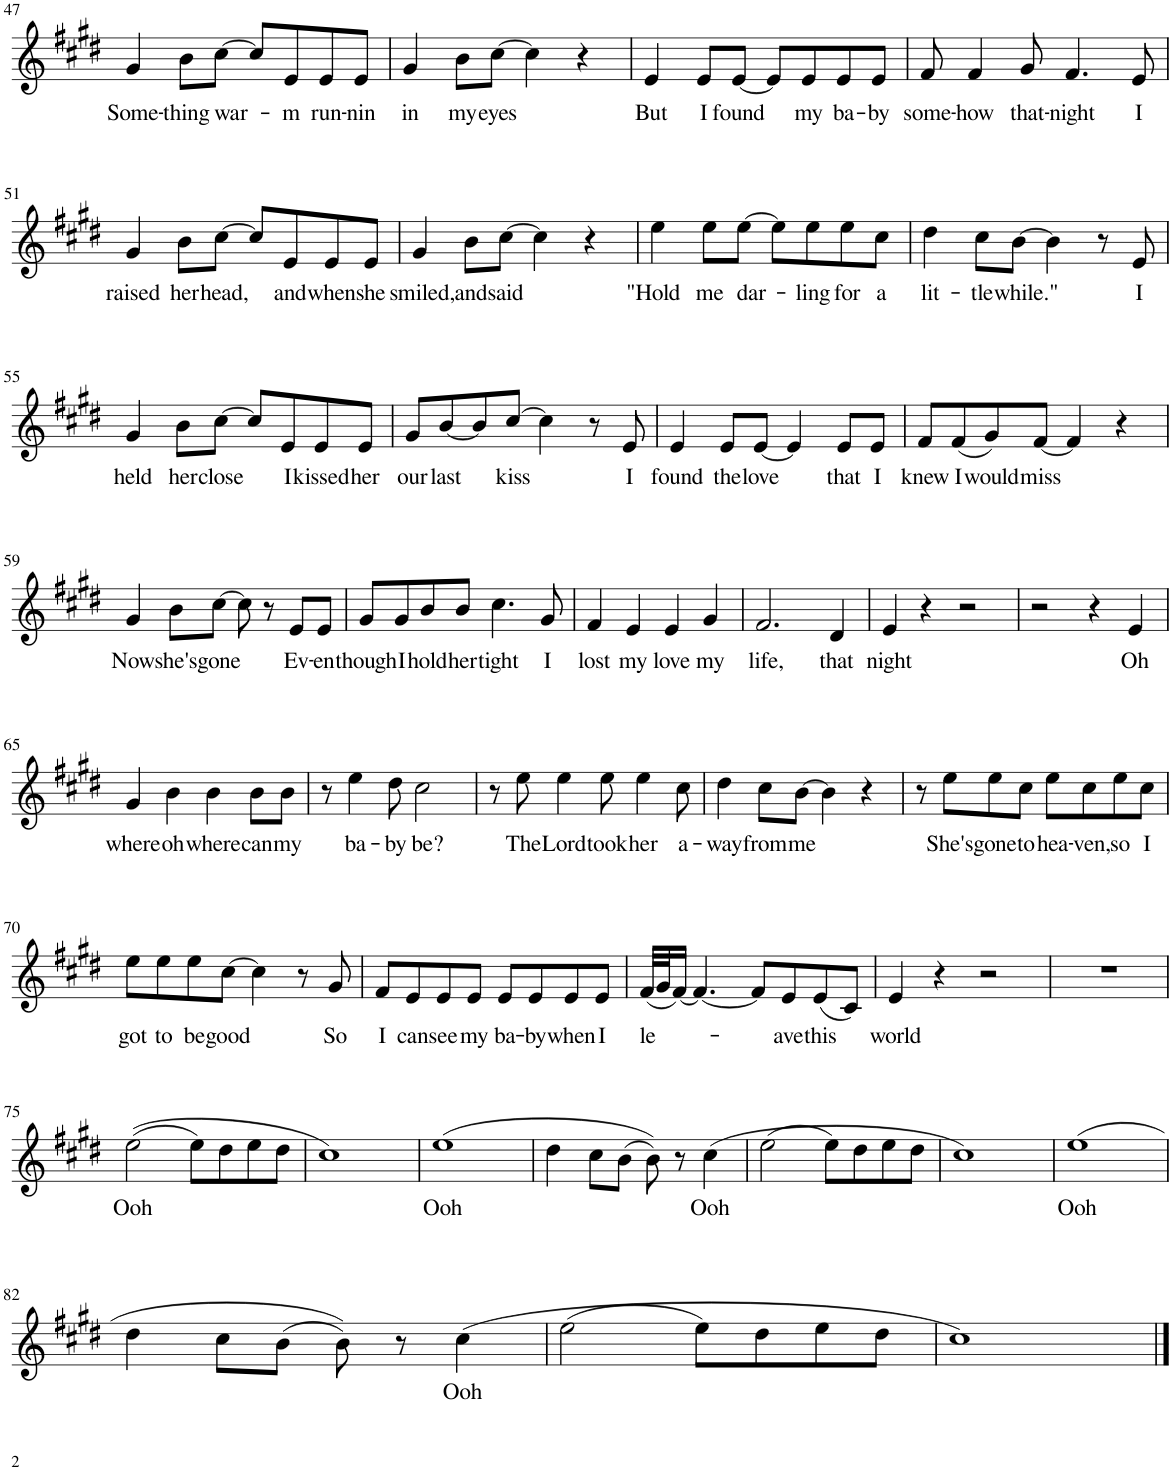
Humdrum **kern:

**kern	**text
*part1	*part1
*staff1	*staff1
*I"Soprano	*
*I'S.	*
!!LO:PB:g=z
*clefG2	*
*k[f#c#g#d#]	*
*M4/4	*
=47	=47
!	!LO:LY:b
4g#/	Some-
!	!LO:LY:b
8b\L	-thing
!	!LO:LY:b
[8cc#\J	war-
8cc#/L]	.
!	!LO:LY:b
8e/	-m
!	!LO:LY:b
8e/	run-
!	!LO:LY:b
8e/J	-nin
=48	=48
!	!LO:LY:b
4g#/	in
!	!LO:LY:b
8b\L	my
!	!LO:LY:b
[8cc#\J	eyes
4cc#\]	.
4r	.
=49	=49
!	!LO:LY:b
4e/	But
!	!LO:LY:b
8e/L	I
!	!LO:LY:b
[8e/J	found
8e/L]	.
!	!LO:LY:b
8e/	my
!	!LO:LY:b
8e/	ba-
!	!LO:LY:b
8e/J	-by
=50	=50
!	!LO:LY:b
8f#/	some-
!	!LO:LY:b
4f#/	-how
!	!LO:LY:b
8g#/	that-
!	!LO:LY:b
4.f#/	-night
!	!LO:LY:b
8e/	I
!!LO:LB:g=z
=51	=51
!	!LO:LY:b
4g#/	raised
!	!LO:LY:b
8b\L	her
!	!LO:LY:b
[8cc#\J	head,
8cc#/L]	.
!	!LO:LY:b
8e/	and
!	!LO:LY:b
8e/	when
!	!LO:LY:b
8e/J	she
=52	=52
!	!LO:LY:b
4g#/	smiled,
!	!LO:LY:b
8b\L	and
!	!LO:LY:b
[8cc#\J	said
4cc#\]	.
4r	.
=53	=53
!	!LO:LY:b
4ee\	"Hold
!	!LO:LY:b
8ee\L	me
!	!LO:LY:b
[8ee\J	dar-
8ee\L]	.
!	!LO:LY:b
8ee\	-ling
!	!LO:LY:b
8ee\	for
!	!LO:LY:b
8cc#\J	a
=54	=54
!	!LO:LY:b
4dd#\	lit-
!	!LO:LY:b
8cc#\L	-tle
!	!LO:LY:b
[8b\J	while."
4b\]	.
8r	.
!	!LO:LY:b
8e/	I
!!LO:LB:g=z
=55	=55
!	!LO:LY:b
4g#/	held
!	!LO:LY:b
8b\L	her
!	!LO:LY:b
[8cc#\J	close
8cc#/L]	.
!	!LO:LY:b
8e/	I
!	!LO:LY:b
8e/	kissed
!	!LO:LY:b
8e/J	her
=56	=56
!	!LO:LY:b
8g#/L	our
!	!LO:LY:b
[8b/	last
8b/]	.
!	!LO:LY:b
[8cc#/J	kiss
4cc#\]	.
8r	.
!	!LO:LY:b
8e/	I
=57	=57
!	!LO:LY:b
4e/	found
!	!LO:LY:b
8e/L	the
!	!LO:LY:b
[8e/J	love
4e/]	.
!	!LO:LY:b
8e/L	that
!	!LO:LY:b
8e/J	I
=58	=58
!	!LO:LY:b
8f#/L	knew
!	!LO:LY:b
(8f#/	I
!	!LO:LY:b
8g#/)	would
!	!LO:LY:b
[8f#/J	miss
4f#/]	.
4r	.
!!LO:LB:g=z
=59	=59
!	!LO:LY:b
4g#/	Now
!	!LO:LY:b
8b\L	she's
!	!LO:LY:b
[8cc#\J	gone
8cc#\]	.
8r	.
!	!LO:LY:b
8e/L	Ev-
!	!LO:LY:b
8e/J	-en
=60	=60
!	!LO:LY:b
8g#/L	though
!	!LO:LY:b
8g#/	I
!	!LO:LY:b
8b/	hold
!	!LO:LY:b
8b/J	her
!	!LO:LY:b
4.cc#\	tight
!	!LO:LY:b
8g#/	I
=61	=61
!	!LO:LY:b
4f#/	lost
!	!LO:LY:b
4e/	my
!	!LO:LY:b
4e/	love
!	!LO:LY:b
4g#/	my
=62	=62
!	!LO:LY:b
2.f#/	life,
!	!LO:LY:b
4d#/	that
=63	=63
!	!LO:LY:b
4e/	night
4r	.
2r	.
=64	=64
2r	.
4r	.
!	!LO:LY:b
4e/	Oh
!!LO:LB:g=z
=65	=65
!	!LO:LY:b
4g#/	where
!	!LO:LY:b
4b\	oh
!	!LO:LY:b
4b\	where
!	!LO:LY:b
8b\L	can
!	!LO:LY:b
8b\J	my
=66	=66
8r	.
!	!LO:LY:b
4ee\	ba-
!	!LO:LY:b
8dd#\	-by
!	!LO:LY:b
2cc#\	be?
=67	=67
8r	.
!	!LO:LY:b
8ee\	The
!	!LO:LY:b
4ee\	Lord
!	!LO:LY:b
8ee\	took
!	!LO:LY:b
4ee\	her
!	!LO:LY:b
8cc#\	a-
=68	=68
!	!LO:LY:b
4dd#\	-way
!	!LO:LY:b
8cc#\L	from
!	!LO:LY:b
[8b\J	me
4b\]	.
4r	.
=69	=69
8r	.
!	!LO:LY:b
8ee\L	She's
!	!LO:LY:b
8ee\	gone
!	!LO:LY:b
8cc#\J	to
!	!LO:LY:b
8ee\L	hea-
!	!LO:LY:b
8cc#\	-ven,
!	!LO:LY:b
8ee\	so
!	!LO:LY:b
8cc#\J	I
!!LO:LB:g=z
=70	=70
!	!LO:LY:b
8ee\L	got
!	!LO:LY:b
8ee\	to
!	!LO:LY:b
8ee\	be
!	!LO:LY:b
[8cc#\J	good
4cc#\]	.
8r	.
!	!LO:LY:b
8g#/	So
=71	=71
!	!LO:LY:b
8f#/L	I
!	!LO:LY:b
8e/	can
!	!LO:LY:b
8e/	see
!	!LO:LY:b
8e/J	my
!	!LO:LY:b
8e/L	ba-
!	!LO:LY:b
8e/	-by
!	!LO:LY:b
8e/	when
!	!LO:LY:b
8e/J	I
=72	=72
!	!LO:LY:b
(32f#/LLL	le-
32g#/J	.
[16f#/JJ)	.
4.f#/_	.
8f#/L]	.
!	!LO:LY:b
8e/	-ave
!	!LO:LY:b
(8e/	this
8c#/J)	.
=73	=73
!	!LO:LY:b
4e/	world
4r	.
2r	.
=74	=74
1r	.
!!LO:LB:g=z
=75	=75
!	!LO:LY:b
((2ee\	Ooh
8ee\L)	.
8dd#\	.
8ee\	.
8dd#\J	.
=76	=76
1cc#)	.
=77	=77
!	!LO:LY:b
(1ee	Ooh
=78	=78
4dd#\	.
8cc#\L	.
(8b\J	.
8b\))	.
8r	.
!	!LO:LY:b
(4cc#\	Ooh
=79	=79
(2ee\	.
8ee\L)	.
8dd#\	.
8ee\	.
8dd#\J	.
=80	=80
1cc#)	.
=81	=81
!	!LO:LY:b
(1ee	Ooh
!!LO:LB:g=z
=82	=82
4dd#\	.
8cc#\L	.
(8b\J	.
8b\))	.
8r	.
!	!LO:LY:b
(4cc#\	Ooh
=83	=83
(2ee\	.
8ee\L)	.
8dd#\	.
8ee\	.
8dd#\J	.
=84	=84
1cc#)	.
==	==
*-	*-
